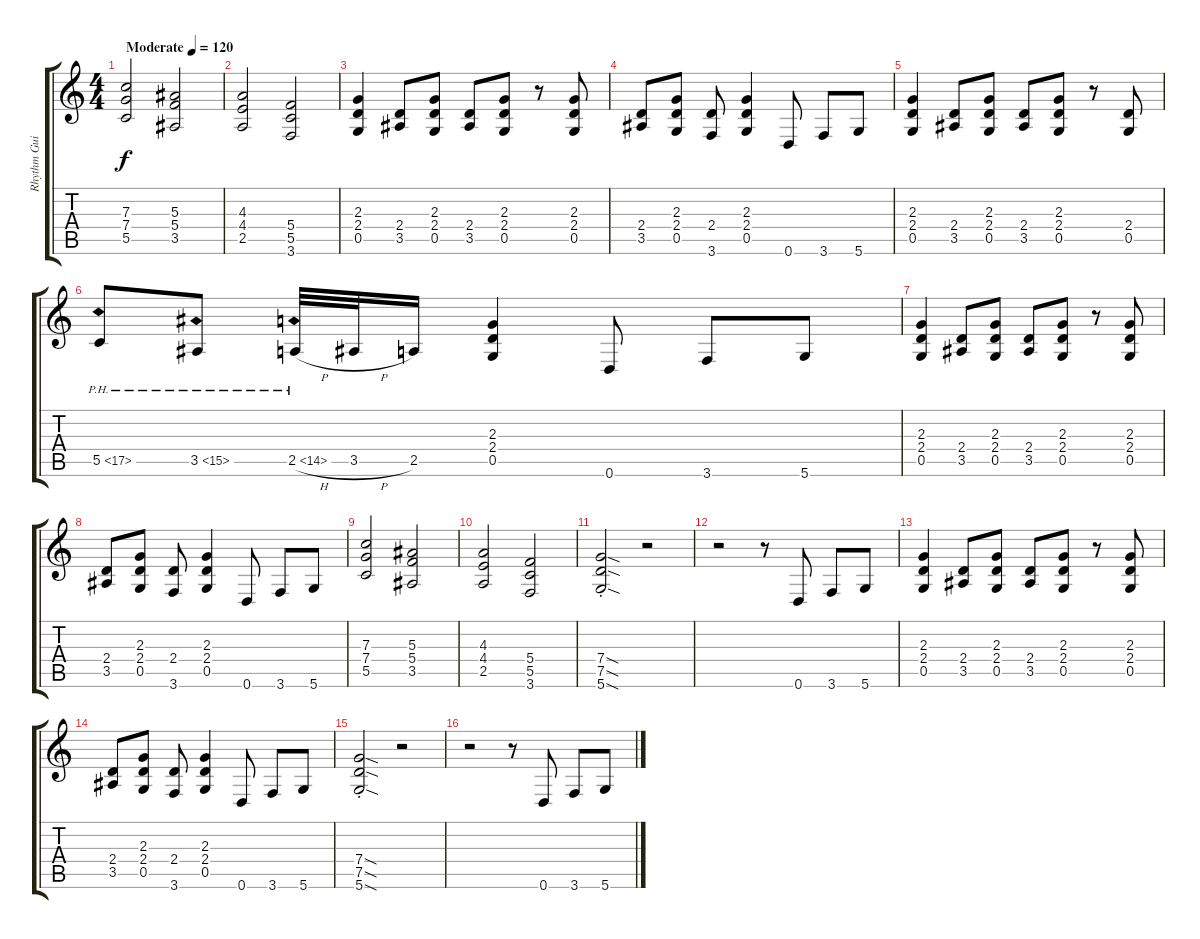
\track ("Rhythm Guitar Left" "Rhythm Gui") {instrument distortionguitar}
\staff {score tabs}
\tuning (D4 A3 F3 C3 G2 D2) {hide}
\ts (4 4)
\tempo (120 "Moderate")
\clef g2
\ks c
(7.3 7.4 5.5).2{dy f instrument distortionguitar} (5.3 5.4 3.5).2 |
(4.3 4.4 2.5).2 (5.4 5.5 3.6).2 |
(2.3 2.4 0.5).4 (2.4 3.5).8 (2.3 2.4 0.5).8 (2.4 3.5).8 (2.3 2.4 0.5).8 r.8 (2.3 2.4 0.5).8 |
(2.4 3.5).8 (2.3 2.4 0.5).8 (2.4 3.6).8 (2.3 2.4 0.5).4 0.6.8 3.6.8 5.6.8 |
(2.3 2.4 0.5).4 (2.4 3.5).8 (2.3 2.4 0.5).8 (2.4 3.5).8 (2.3 2.4 0.5).8 r.8 (2.4 0.5).8 |
5.5{ph 12}.8 3.5{ph 12}.8 2.5{ph 12 h}.32 3.5{h}.32 2.5.16 (2.3 2.4 0.5).4 0.6.8 3.6.8 5.6.8 |
(2.3 2.4 0.5).4 (2.4 3.5).8 (2.3 2.4 0.5).8 (2.4 3.5).8 (2.3 2.4 0.5).8 r.8 (2.3 2.4 0.5).8 |
(2.4 3.5).8 (2.3 2.4 0.5).8 (2.4 3.6).8 (2.3 2.4 0.5).4 0.6.8 3.6.8 5.6.8 |
(7.3 7.4 5.5).2 (5.3 5.4 3.5).2 |
(4.3 4.4 2.5).2 (5.4 5.5 3.6).2 |
(7.4{sod st} 7.5{sod st} 5.6{sod st}).2 r.2 |
r.2 r.8 0.6.8 3.6.8 5.6.8 |
(2.3 2.4 0.5).4 (2.4 3.5).8 (2.3 2.4 0.5).8 (2.4 3.5).8 (2.3 2.4 0.5).8 r.8 (2.3 2.4 0.5).8 |
(2.4 3.5).8 (2.3 2.4 0.5).8 (2.4 3.6).8 (2.3 2.4 0.5).4 0.6.8 3.6.8 5.6.8 |
(7.4{sod st} 7.5{sod st} 5.6{sod st}).2 r.2 |
r.2 r.8 0.6.8 3.6.8 5.6.8
